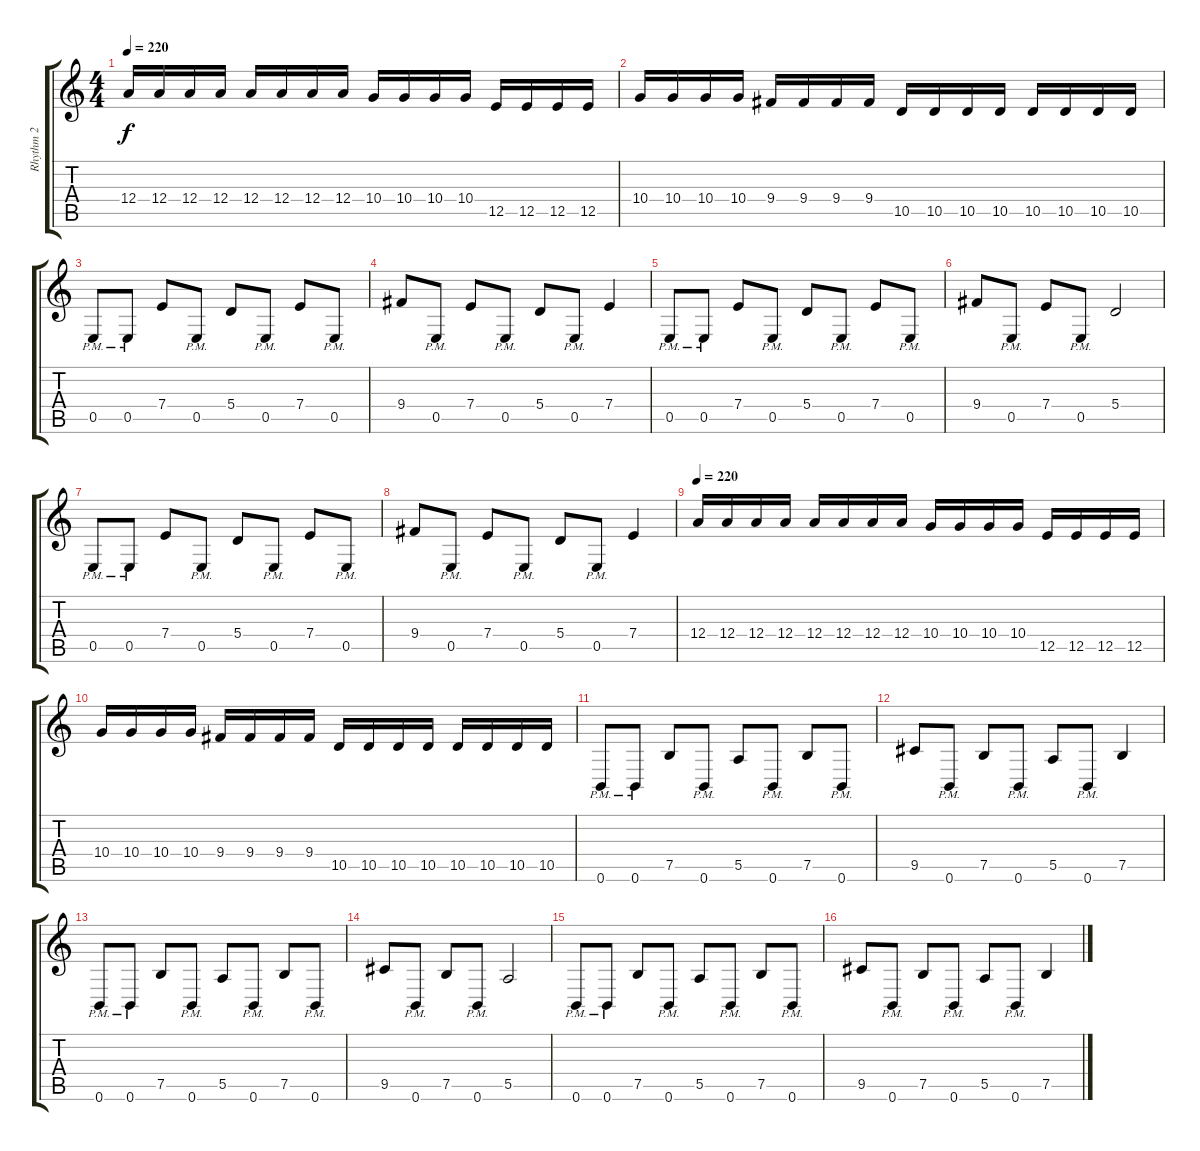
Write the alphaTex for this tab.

\track ("Rhythm 2" "Rhythm 2") {instrument distortionguitar}
\staff {score tabs}
\tuning (B3 Gb3 D3 A2 E2 B1) {hide}
\ts (4 4)
\tempo 220
\clef g2
\ks c
12.4.16{dy f} 12.4.16 12.4.16 12.4.16 12.4.16 12.4.16 12.4.16 12.4.16 10.4.16 10.4.16 10.4.16 10.4.16 12.5.16 12.5.16 12.5.16 12.5.16 |
10.4.16 10.4.16 10.4.16 10.4.16 9.4.16 9.4.16 9.4.16 9.4.16 10.5.16 10.5.16 10.5.16 10.5.16 10.5.16 10.5.16 10.5.16 10.5.16 |
0.5{pm}.8 0.5{pm}.8 7.4.8 0.5{pm}.8 5.4.8 0.5{pm}.8 7.4.8 0.5{pm}.8 |
9.4.8 0.5{pm}.8 7.4.8 0.5{pm}.8 5.4.8 0.5{pm}.8 7.4.4 |
0.5{pm}.8 0.5{pm}.8 7.4.8 0.5{pm}.8 5.4.8 0.5{pm}.8 7.4.8 0.5{pm}.8 |
9.4.8 0.5{pm}.8 7.4.8 0.5{pm}.8 5.4.2 |
0.5{pm}.8 0.5{pm}.8 7.4.8 0.5{pm}.8 5.4.8 0.5{pm}.8 7.4.8 0.5{pm}.8 |
9.4.8 0.5{pm}.8 7.4.8 0.5{pm}.8 5.4.8 0.5{pm}.8 7.4.4 |
\tempo 220
12.4.16 12.4.16 12.4.16 12.4.16 12.4.16 12.4.16 12.4.16 12.4.16 10.4.16 10.4.16 10.4.16 10.4.16 12.5.16 12.5.16 12.5.16 12.5.16 |
10.4.16 10.4.16 10.4.16 10.4.16 9.4.16 9.4.16 9.4.16 9.4.16 10.5.16 10.5.16 10.5.16 10.5.16 10.5.16 10.5.16 10.5.16 10.5.16 |
0.6{pm}.8 0.6{pm}.8 7.5.8 0.6{pm}.8 5.5.8 0.6{pm}.8 7.5.8 0.6{pm}.8 |
9.5.8 0.6{pm}.8 7.5.8 0.6{pm}.8 5.5.8 0.6{pm}.8 7.5.4 |
0.6{pm}.8 0.6{pm}.8 7.5.8 0.6{pm}.8 5.5.8 0.6{pm}.8 7.5.8 0.6{pm}.8 |
9.5.8 0.6{pm}.8 7.5.8 0.6{pm}.8 5.5.2 |
0.6{pm}.8 0.6{pm}.8 7.5.8 0.6{pm}.8 5.5.8 0.6{pm}.8 7.5.8 0.6{pm}.8 |
9.5.8 0.6{pm}.8 7.5.8 0.6{pm}.8 5.5.8 0.6{pm}.8 7.5.4
